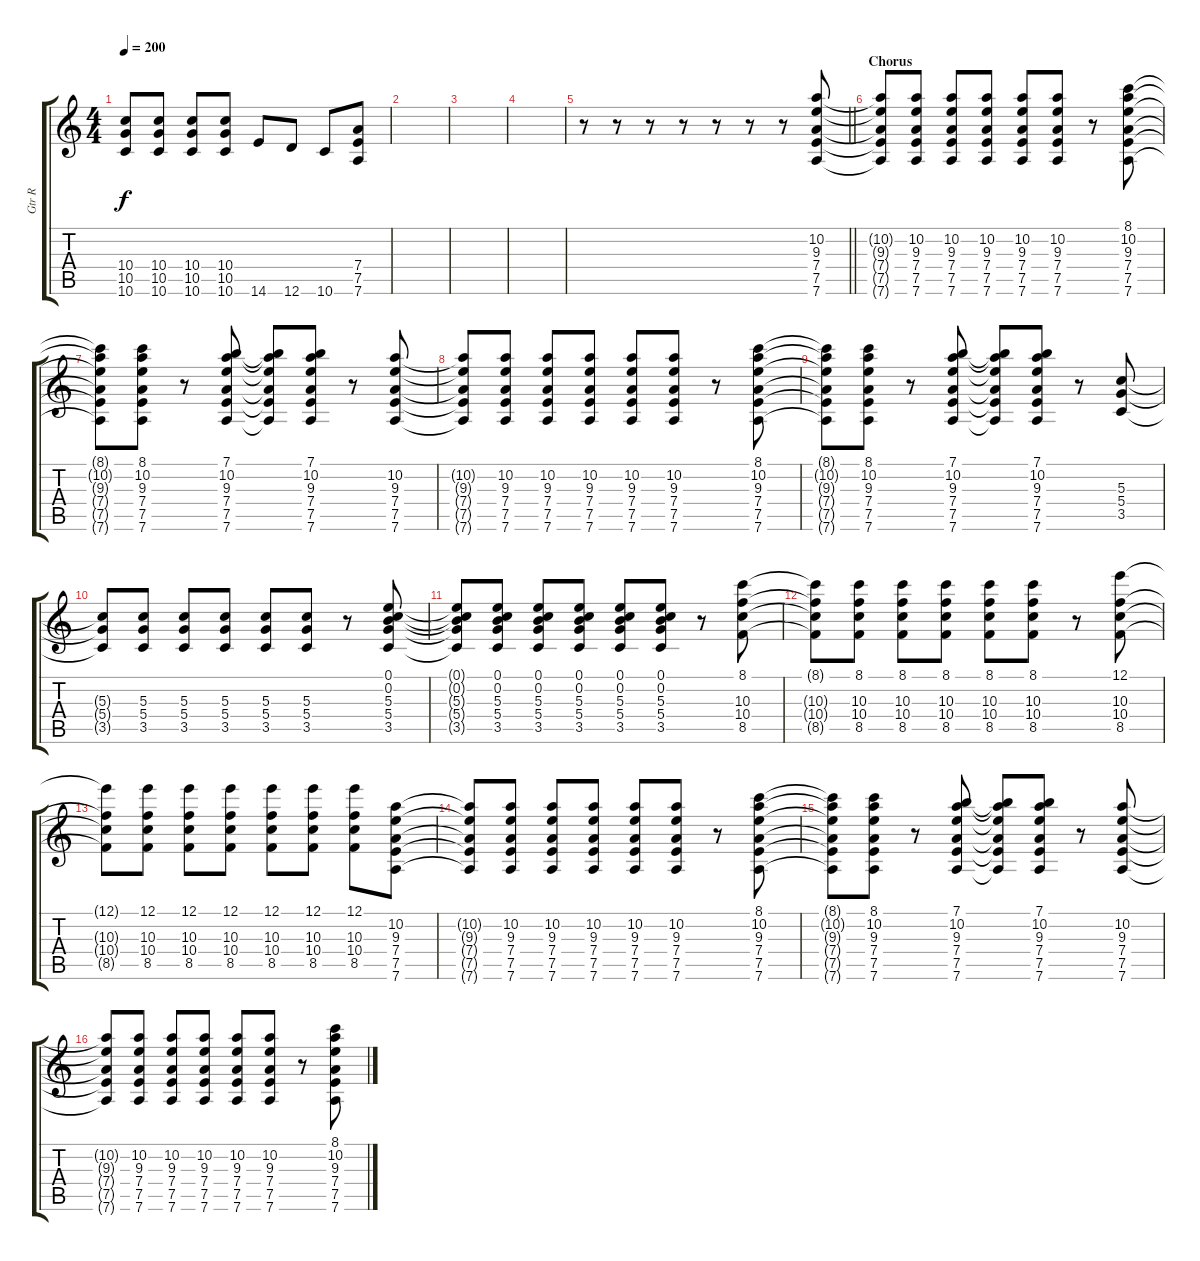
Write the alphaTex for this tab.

\track ("Gtr R" "Gtr R") {instrument overdrivenguitar}
\staff {score tabs}
\tuning (E4 B3 G3 D3 A2 D2) {hide}
\ts (4 4)
\tempo 200
\clef g2
\ks c
(10.4{t} 10.5{t} 10.6{t}).8{dy f} (10.4 10.5 10.6).8 (10.4 10.5 10.6).8 (10.4 10.5 10.6).8 14.6.8 12.6.8 10.6.8 (7.4 7.5 7.6).8 |
|
|
|
\barLineRight lightlight
r.8 r.8 r.8 r.8 r.8 r.8 r.8 (10.2 9.3 7.4 7.5 7.6).8 |
\section ("" "Chorus")
(10.2{t} 9.3{t} 7.4{t} 7.5{t} 7.6{t}).8 (10.2 9.3 7.4 7.5 7.6).8 (10.2 9.3 7.4 7.5 7.6).8 (10.2 9.3 7.4 7.5 7.6).8 (10.2 9.3 7.4 7.5 7.6).8 (10.2 9.3 7.4 7.5 7.6).8 r.8 (8.1 10.2 9.3 7.4 7.5 7.6).8 |
(8.1{t} 10.2{t} 9.3{t} 7.4{t} 7.5{t} 7.6{t}).8 (8.1 10.2 9.3 7.4 7.5 7.6).8 r.8 (7.1 10.2 9.3 7.4 7.5 7.6).8 (7.1{t} 10.2{t} 9.3{t} 7.4{t} 7.5{t} 7.6{t}).8 (7.1 10.2 9.3 7.4 7.5 7.6).8 r.8 (10.2 9.3 7.4 7.5 7.6).8 |
(10.2{t} 9.3{t} 7.4{t} 7.5{t} 7.6{t}).8 (10.2 9.3 7.4 7.5 7.6).8 (10.2 9.3 7.4 7.5 7.6).8 (10.2 9.3 7.4 7.5 7.6).8 (10.2 9.3 7.4 7.5 7.6).8 (10.2 9.3 7.4 7.5 7.6).8 r.8 (8.1 10.2 9.3 7.4 7.5 7.6).8 |
(8.1{t} 10.2{t} 9.3{t} 7.4{t} 7.5{t} 7.6{t}).8 (8.1 10.2 9.3 7.4 7.5 7.6).8 r.8 (7.1 10.2 9.3 7.4 7.5 7.6).8 (7.1{t} 10.2{t} 9.3{t} 7.4{t} 7.5{t} 7.6{t}).8 (7.1 10.2 9.3 7.4 7.5 7.6).8 r.8 (5.3 5.4 3.5).8 |
(5.3{t} 5.4{t} 3.5{t}).8 (5.3 5.4 3.5).8 (5.3 5.4 3.5).8 (5.3 5.4 3.5).8 (5.3 5.4 3.5).8 (5.3 5.4 3.5).8 r.8 (0.1 0.2 5.3 5.4 3.5).8 |
(0.1{t} 0.2{t} 5.3{t} 5.4{t} 3.5{t}).8 (0.1 0.2 5.3 5.4 3.5).8 (0.1 0.2 5.3 5.4 3.5).8 (0.1 0.2 5.3 5.4 3.5).8 (0.1 0.2 5.3 5.4 3.5).8 (0.1 0.2 5.3 5.4 3.5).8 r.8 (8.1 10.3 10.4 8.5).8 |
(8.1{t} 10.3{t} 10.4{t} 8.5{t}).8 (8.1 10.3 10.4 8.5).8 (8.1 10.3 10.4 8.5).8 (8.1 10.3 10.4 8.5).8 (8.1 10.3 10.4 8.5).8 (8.1 10.3 10.4 8.5).8 r.8 (12.1 10.3 10.4 8.5).8 |
(12.1{t} 10.3{t} 10.4{t} 8.5{t}).8 (12.1 10.3 10.4 8.5).8 (12.1 10.3 10.4 8.5).8 (12.1 10.3 10.4 8.5).8 (12.1 10.3 10.4 8.5).8 (12.1 10.3 10.4 8.5).8 (12.1 10.3 10.4 8.5).8 (10.2 9.3 7.4 7.5 7.6).8 |
(10.2{t} 9.3{t} 7.4{t} 7.5{t} 7.6{t}).8 (10.2 9.3 7.4 7.5 7.6).8 (10.2 9.3 7.4 7.5 7.6).8 (10.2 9.3 7.4 7.5 7.6).8 (10.2 9.3 7.4 7.5 7.6).8 (10.2 9.3 7.4 7.5 7.6).8 r.8 (8.1 10.2 9.3 7.4 7.5 7.6).8 |
(8.1{t} 10.2{t} 9.3{t} 7.4{t} 7.5{t} 7.6{t}).8 (8.1 10.2 9.3 7.4 7.5 7.6).8 r.8 (7.1 10.2 9.3 7.4 7.5 7.6).8 (7.1{t} 10.2{t} 9.3{t} 7.4{t} 7.5{t} 7.6{t}).8 (7.1 10.2 9.3 7.4 7.5 7.6).8 r.8 (10.2 9.3 7.4 7.5 7.6).8 |
(10.2{t} 9.3{t} 7.4{t} 7.5{t} 7.6{t}).8 (10.2 9.3 7.4 7.5 7.6).8 (10.2 9.3 7.4 7.5 7.6).8 (10.2 9.3 7.4 7.5 7.6).8 (10.2 9.3 7.4 7.5 7.6).8 (10.2 9.3 7.4 7.5 7.6).8 r.8 (8.1 10.2 9.3 7.4 7.5 7.6).8
